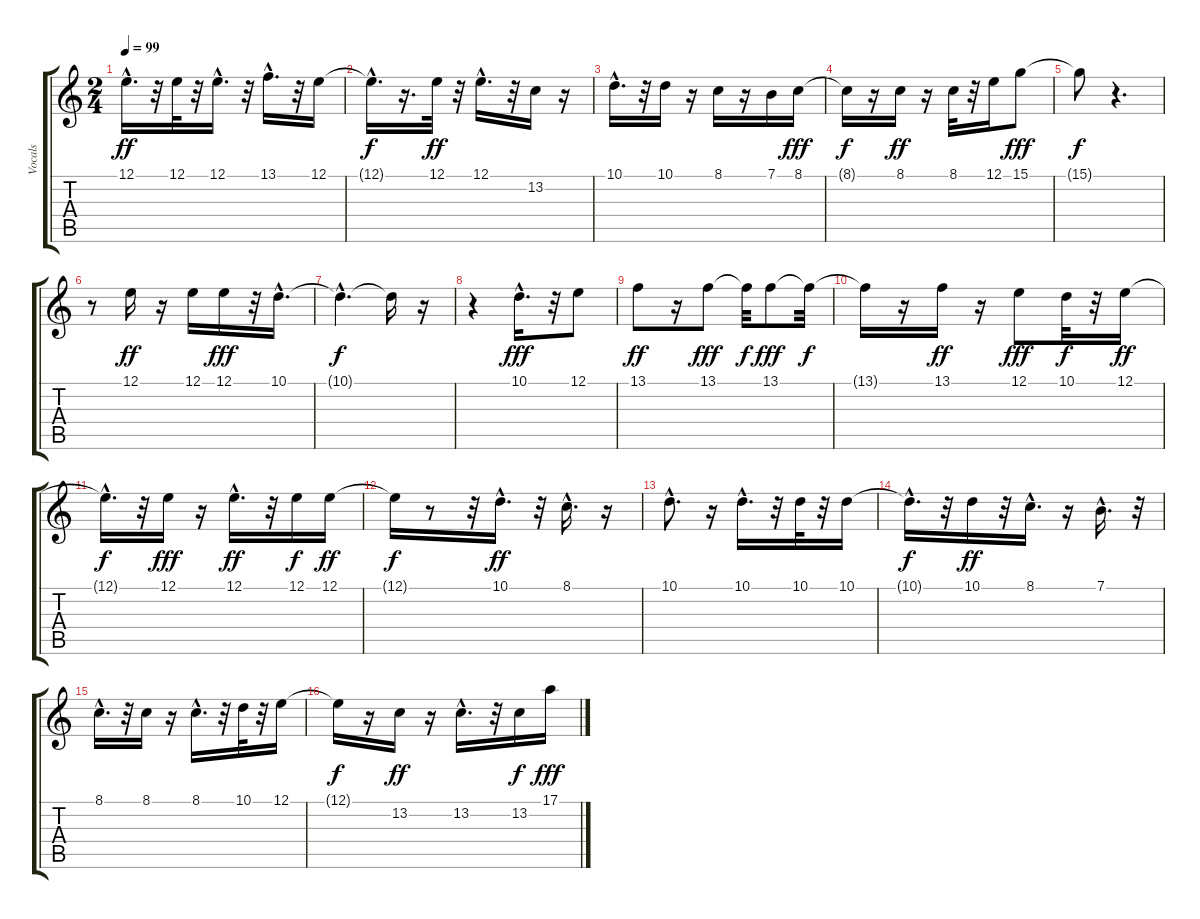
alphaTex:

\track ("Vocals" "Vocals") {instrument harmonica}
\staff {score tabs}
\tuning (E4 B3 G3 D3 A2 E2) {hide}
\ts (2 4)
\tempo 99
\clef g2
\ks c
12.1{hac}.16{d dy ff} r.32 12.1.32 r.32 12.1{hac}.16{d} r.32 13.1{hac}.16{d} r.32 12.1.16 |
12.1{hac t}.16{d dy f} r.16{d} 12.1.32{dy ff} r.32 12.1{hac}.16{d} r.32 13.2.16 r.16 |
10.1{hac}.16{d} r.32 10.1.16 r.16 8.1.16 r.16 7.1.16 8.1.16{dy fff} |
8.1{t}.16{dy f} r.16 8.1.16{dy ff} r.16 8.1.32 r.32 12.1.16 15.1.8{dy fff} |
15.1{t}.8{dy f} r.4{d} |
r.8 12.1.16{dy ff} r.16 12.1.16 12.1.16{dy fff} r.32 10.1{hac}.16{d} |
10.1{hac t}.4{d dy f} 10.1{t}.16 r.16 |
r.4 10.1{hac}.16{d dy fff} r.32 12.1.8 |
13.1.8{dy ff} r.16 13.1.8{dy fff} 13.1{t}.32{dy f} 13.1.8{dy fff} 13.1{t}.32{dy f} |
13.1{t}.16 r.16 13.1.16{dy ff} r.16 12.1.8{dy fff} 10.1.32{dy f} r.32 12.1.16{dy ff} |
12.1{hac t}.16{d dy f} r.32 12.1.16{dy fff} r.16 12.1{hac}.16{d dy ff} r.32 12.1.16{dy f} 12.1.16{dy ff} |
12.1{t}.16{dy f} r.8 r.32 10.1{hac}.16{d dy ff} r.32 8.1{hac}.16{d} r.16 |
10.1{hac}.8{d} r.16 10.1{hac}.16{d} r.32 10.1.32 r.32 10.1.16 |
10.1{hac t}.16{d dy f} r.32 10.1.16{dy ff} r.32 8.1{hac}.16{d} r.16 7.1{hac}.16{d} r.32 |
8.1{hac}.16{d} r.32 8.1.16 r.16 8.1{hac}.16{d} r.32 10.1.32 r.32 12.1.16 |
12.1{t}.16{dy f} r.16 13.2.16{dy ff} r.16 13.2{hac}.16{d} r.32 13.2.16{dy f} 17.1.16{dy fff}
